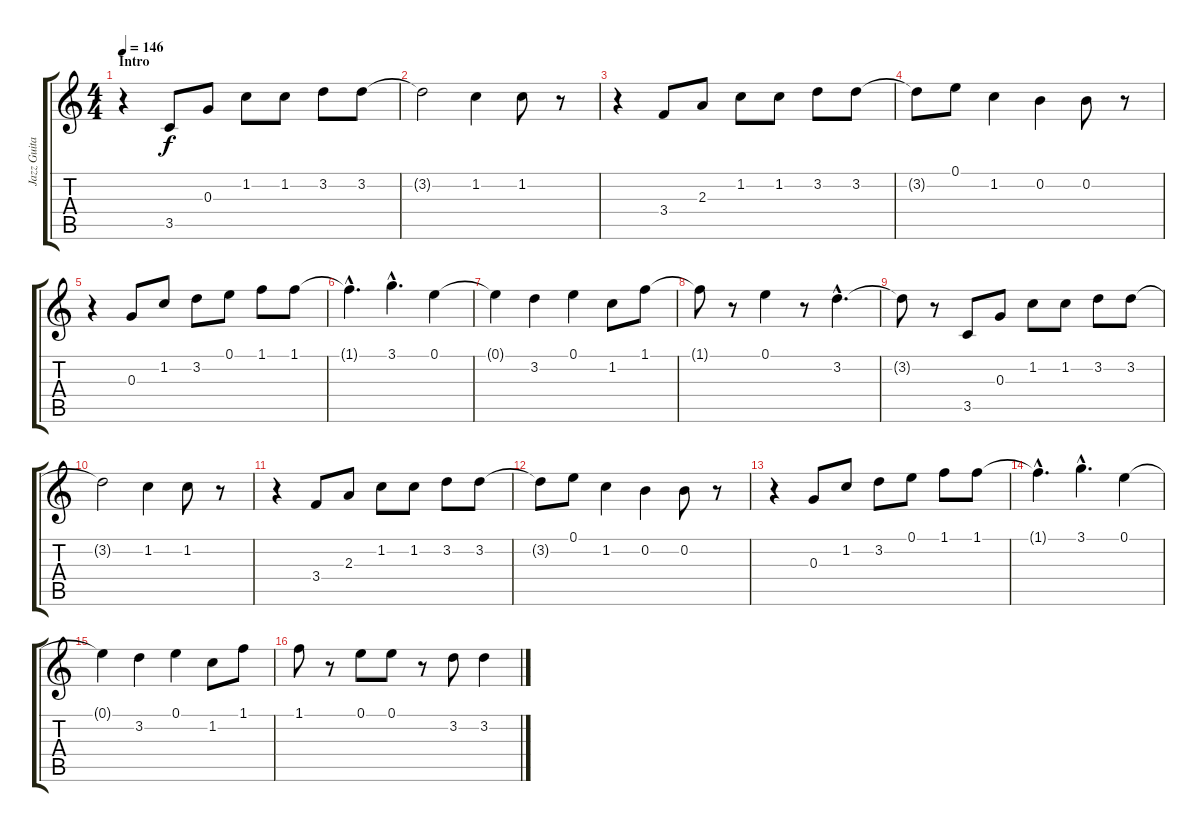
\track ("Jazz Guitar" "Jazz Guita") {instrument electricguitarjazz}
\staff {score tabs}
\tuning (E4 B3 G3 D3 A2 E2) {hide}
\ts (4 4)
\section ("" "Intro")
\tempo 146
\clef g2
\ks c
r.4{dy f instrument electricguitarjazz} 3.5.8 0.3.8 1.2.8 1.2.8 3.2.8 3.2.8 |
3.2{t}.2 1.2.4 1.2.8 r.8 |
r.4 3.4.8 2.3.8 1.2.8 1.2.8 3.2.8 3.2.8 |
3.2{t}.8 0.1.8 1.2.4 0.2.4 0.2.8 r.8 |
r.4 0.3.8 1.2.8 3.2.8 0.1.8 1.1.8 1.1.8 |
1.1{hac t}.4{d} 3.1{hac}.4{d} 0.1.4 |
0.1{t}.4 3.2.4 0.1.4 1.2.8 1.1.8 |
1.1{t}.8 r.8 0.1.4 r.8 3.2{hac}.4{d} |
3.2{t}.8 r.8 3.5.8 0.3.8 1.2.8 1.2.8 3.2.8 3.2.8 |
3.2{t}.2 1.2.4 1.2.8 r.8 |
r.4 3.4.8 2.3.8 1.2.8 1.2.8 3.2.8 3.2.8 |
3.2{t}.8 0.1.8 1.2.4 0.2.4 0.2.8 r.8 |
r.4 0.3.8 1.2.8 3.2.8 0.1.8 1.1.8 1.1.8 |
1.1{hac t}.4{d} 3.1{hac}.4{d} 0.1.4 |
0.1{t}.4 3.2.4 0.1.4 1.2.8 1.1.8 |
1.1.8 r.8 0.1.8 0.1.8 r.8 3.2.8 3.2.4
